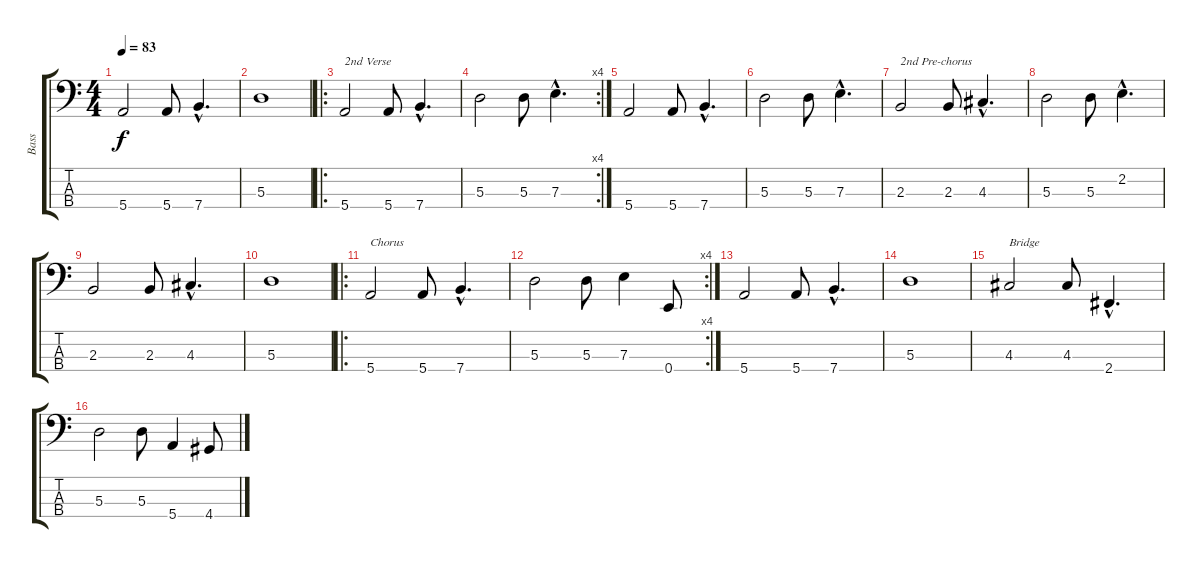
\track ("Bass" "Bass") {instrument electricbassfinger}
\staff {score tabs}
\tuning (G2 D2 A1 E1) {hide}
\ts (4 4)
\tempo 83
\clef f4
\ks c
5.4.2{dy f} 5.4.8 7.4{hac}.4{d} |
5.3.1 |
\ro
5.4.2{txt "2nd Verse"} 5.4.8 7.4{hac}.4{d} |
\rc 4
5.3.2 5.3.8 7.3{hac}.4{d} |
5.4.2 5.4.8 7.4{hac}.4{d} |
5.3.2 5.3.8 7.3{hac}.4{d} |
2.3.2{txt "2nd Pre-chorus"} 2.3.8 4.3{hac}.4{d} |
5.3.2 5.3.8 2.2{hac}.4{d} |
2.3.2 2.3.8 4.3{hac}.4{d} |
5.3.1 |
\ro
5.4.2{txt "Chorus"} 5.4.8 7.4{hac}.4{d} |
\rc 4
5.3.2 5.3.8 7.3.4 0.4.8 |
5.4.2 5.4.8 7.4{hac}.4{d} |
5.3.1 |
4.3.2{txt "Bridge"} 4.3.8 2.4{hac}.4{d} |
5.3.2 5.3.8 5.4.4 4.4.8
